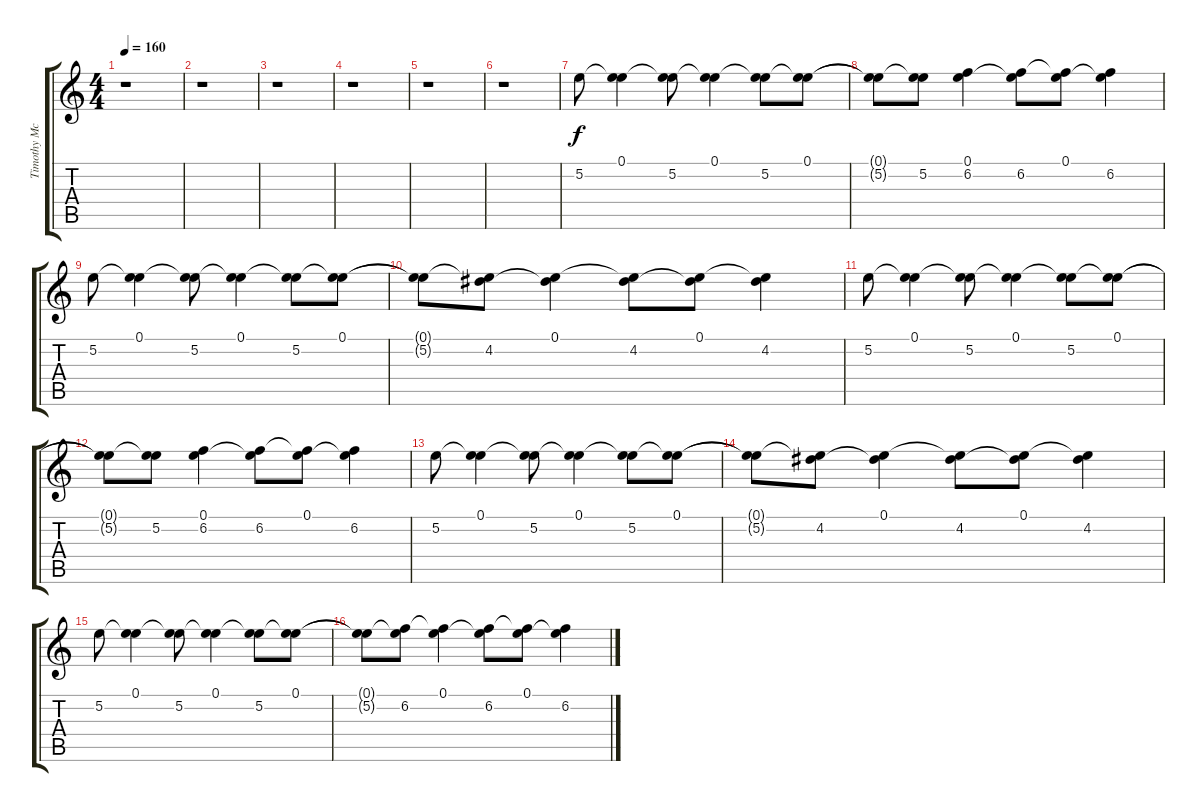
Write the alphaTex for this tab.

\track ("Timothy McTague - Guitar" "Timothy Mc") {instrument distortionguitar}
\staff {score tabs}
\tuning (E4 B3 G3 D3 A2 D2) {hide}
\ts (4 4)
\tempo 160
\clef g2
\ks c
r.1{dy f} |
r.1 |
r.1 |
r.1 |
r.1 |
r.1 |
5.2.8 (0.1 5.2{t}).4 (0.1{t} 5.2).8 (0.1 5.2{t}).4 (0.1{t} 5.2).8 (0.1 5.2{t}).8 |
(0.1{t} 5.2{t}).8 (0.1{t} 5.2).8 (0.1 6.2).4 (0.1{t} 6.2).8 (0.1 6.2{t}).8 (0.1{t} 6.2).4 |
5.2.8 (0.1 5.2{t}).4 (0.1{t} 5.2).8 (0.1 5.2{t}).4 (0.1{t} 5.2).8 (0.1 5.2{t}).8 |
(0.1{t} 5.2{t}).8 (0.1{t} 4.2).8 (0.1 4.2{t}).4 (0.1{t} 4.2).8 (0.1 4.2{t}).8 (0.1{t} 4.2).4 |
5.2.8 (0.1 5.2{t}).4 (0.1{t} 5.2).8 (0.1 5.2{t}).4 (0.1{t} 5.2).8 (0.1 5.2{t}).8 |
(0.1{t} 5.2{t}).8 (0.1{t} 5.2).8 (0.1 6.2).4 (0.1{t} 6.2).8 (0.1 6.2{t}).8 (0.1{t} 6.2).4 |
5.2.8 (0.1 5.2{t}).4 (0.1{t} 5.2).8 (0.1 5.2{t}).4 (0.1{t} 5.2).8 (0.1 5.2{t}).8 |
(0.1{t} 5.2{t}).8 (0.1{t} 4.2).8 (0.1 4.2{t}).4 (0.1{t} 4.2).8 (0.1 4.2{t}).8 (0.1{t} 4.2).4 |
5.2.8 (0.1 5.2{t}).4 (0.1{t} 5.2).8 (0.1 5.2{t}).4 (0.1{t} 5.2).8 (0.1 5.2{t}).8 |
(0.1{t} 5.2{t}).8 (0.1{t} 6.2).8 (0.1 6.2{t}).4 (0.1{t} 6.2).8 (0.1 6.2{t}).8 (0.1{t} 6.2).4
